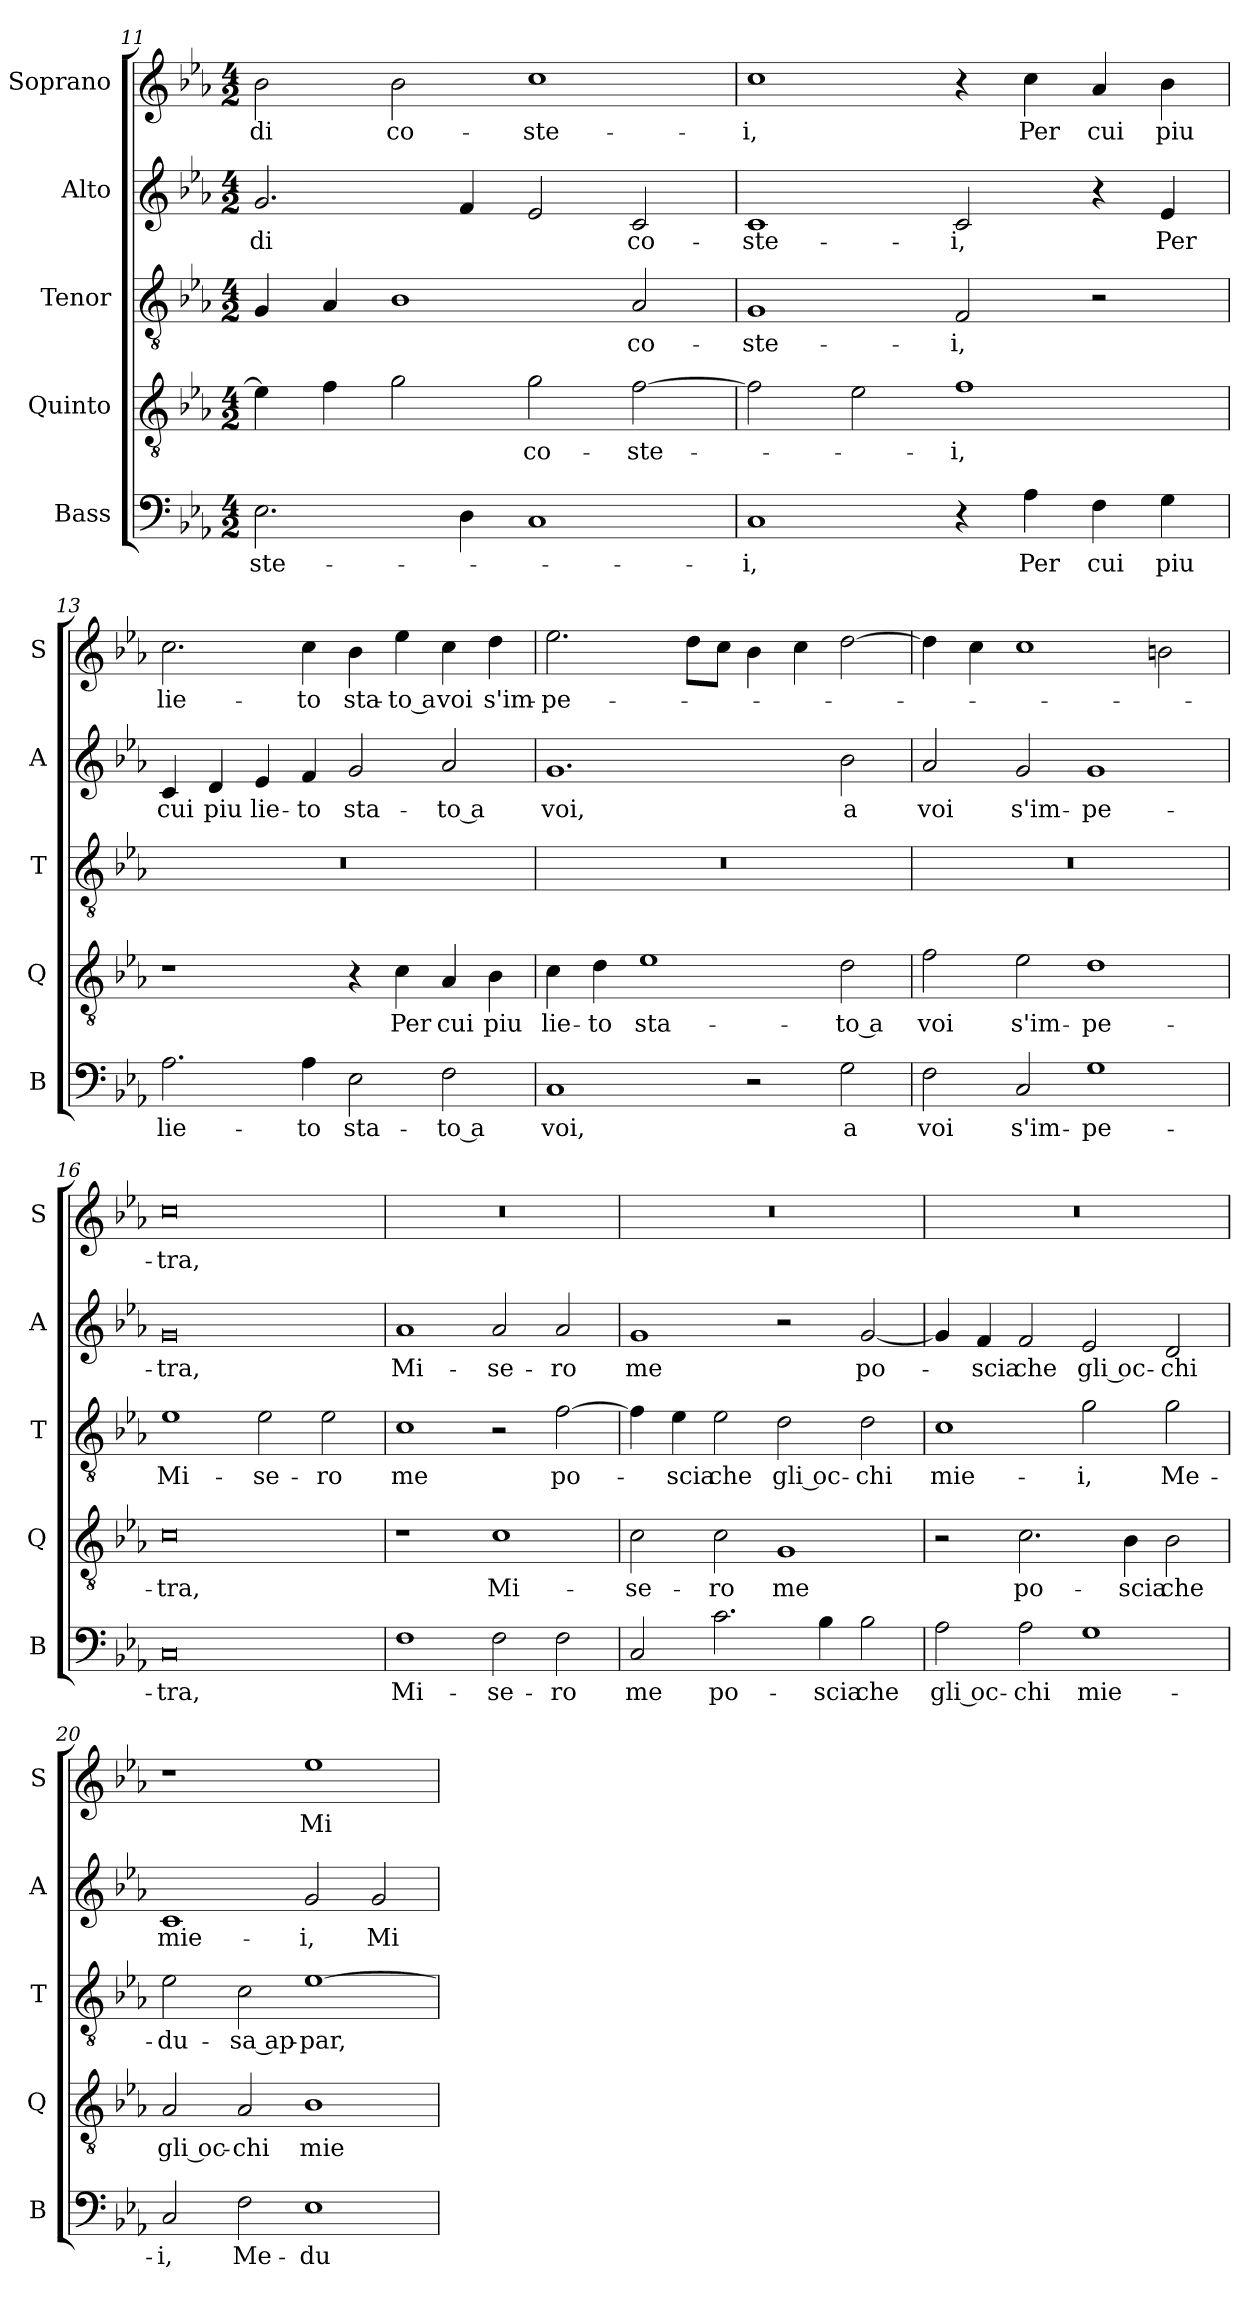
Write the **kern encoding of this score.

**kern	**text	**kern	**text	**kern	**text	**kern	**text	**kern	**text
*part5	*part5	*part4	*part4	*part3	*part3	*part2	*part2	*part1	*part1
*staff5	*staff5	*staff4	*staff4	*staff3	*staff3	*staff2	*staff2	*staff1	*staff1
*I"Bass	*	*I"Quinto	*	*I"Tenor	*	*I"Alto	*	*I"Soprano	*
*I'B	*	*I'Q	*	*I'T	*	*I'A	*	*I'S	*
!!LO:LB:g=z
*clefF4	*	*clefGv2	*	*clefGv2	*	*clefG2	*	*clefG2	*
*k[b-e-a-]	*	*k[b-e-a-]	*	*k[b-e-a-]	*	*k[b-e-a-]	*	*k[b-e-a-]	*
*E-:	*	*E-:	*	*E-:	*	*E-:	*	*E-:	*
*M4/2	*	*M4/2	*	*M4/2	*	*M4/2	*	*M4/2	*
=11	=11	=11	=11	=11	=11	=11	=11	=11	=11
!	!LO:LY:b	!	!	!	!	!	!LO:LY:b	!	!LO:LY:b
2.E-\	-ste-	4e-\]	.	4G/	.	2.g/	di	2b-\	di
.	.	4f\	.	4A-/	.	.	.	.	.
!	!	!	!	!	!	!	!	!	!LO:LY:b
.	.	2g\	.	1B-	.	.	.	2b-\	co-
4D\	.	.	.	.	.	4f/	.	.	.
!	!	!	!LO:LY:b	!	!	!	!	!	!LO:LY:b
1C	.	2g\	co-	.	.	2e-/	.	1cc	-ste-
!	!	!	!LO:LY:b	!	!LO:LY:b	!	!LO:LY:b	!	!
.	.	[2f\	-ste-	2A-/	co-	2c/	co-	.	.
=12	=12	=12	=12	=12	=12	=12	=12	=12	=12
!	!LO:LY:b	!	!	!	!LO:LY:b	!	!LO:LY:b	!	!LO:LY:b
1C	-i,	2f\]	.	1G	-ste-	1c	-ste-	1cc	-i,
.	.	2e-\	.	.	.	.	.	.	.
!	!	!	!LO:LY:b	!	!LO:LY:b	!	!LO:LY:b	!	!
4r	.	1f	-i,	2F/	-i,	2c/	-i,	4r	.
!	!LO:LY:b	!	!	!	!	!	!	!	!LO:LY:b
4A-\	Per	.	.	.	.	.	.	4cc\	Per
!	!LO:LY:b	!	!	!	!	!	!	!	!LO:LY:b
4F\	cui	.	.	2r	.	4r	.	4a-/	cui
!	!LO:LY:b	!	!	!	!	!	!LO:LY:b	!	!LO:LY:b
4G\	piu	.	.	.	.	4e-/	Per	4b-\	piu
=13	=13	=13	=13	=13	=13	=13	=13	=13	=13
!	!LO:LY:b	!	!	!	!	!	!LO:LY:b	!	!LO:LY:b
2.A-\	lie-	1r	.	0r	.	4c/	cui	2.cc\	lie-
!	!	!	!	!	!	!	!LO:LY:b	!	!
.	.	.	.	.	.	4d/	piu	.	.
!	!	!	!	!	!	!	!LO:LY:b	!	!
.	.	.	.	.	.	4e-/	lie-	.	.
!	!LO:LY:b	!	!	!	!	!	!LO:LY:b	!	!LO:LY:b
4A-\	-to	.	.	.	.	4f/	-to	4cc\	-to
!	!LO:LY:b	!	!	!	!	!	!LO:LY:b	!	!LO:LY:b
2E-\	sta-	4r	.	.	.	2g/	sta-	4b-\	sta-
!	!	!	!LO:LY:b	!	!	!	!	!	!LO:LY:b
.	.	4c\	Per	.	.	.	.	4ee-\	-to a
!	!LO:LY:b	!	!LO:LY:b	!	!	!	!LO:LY:b	!	!LO:LY:b
2F\	-to a	4A-/	cui	.	.	2a-/	-to a	4cc\	voi
!	!	!	!LO:LY:b	!	!	!	!	!	!LO:LY:b
.	.	4B-\	piu	.	.	.	.	4dd\	s'im-
!!LO:LB:g=z
=14	=14	=14	=14	=14	=14	=14	=14	=14	=14
!	!LO:LY:b	!	!LO:LY:b	!	!	!	!LO:LY:b	!	!LO:LY:b
1C	voi,	4c\	lie-	0r	.	1.g	voi,	2.ee-\	-pe-
!	!	!	!LO:LY:b	!	!	!	!	!	!
.	.	4d\	-to	.	.	.	.	.	.
!	!	!	!LO:LY:b	!	!	!	!	!	!
.	.	1e-	sta-	.	.	.	.	.	.
.	.	.	.	.	.	.	.	8dd\L	.
.	.	.	.	.	.	.	.	8cc\J	.
2r	.	.	.	.	.	.	.	4b-\	.
.	.	.	.	.	.	.	.	4cc\	.
!	!LO:LY:b	!	!LO:LY:b	!	!	!	!LO:LY:b	!	!
2G\	a	2d\	-to a	.	.	2b-\	a	[2dd\	.
=15	=15	=15	=15	=15	=15	=15	=15	=15	=15
!	!LO:LY:b	!	!LO:LY:b	!	!	!	!LO:LY:b	!	!
2F\	voi	2f\	voi	0r	.	2a-/	voi	4dd\]	.
.	.	.	.	.	.	.	.	4cc\	.
!	!LO:LY:b	!	!LO:LY:b	!	!	!	!LO:LY:b	!	!
2C/	s'im-	2e-\	s'im-	.	.	2g/	s'im-	1cc	.
!	!LO:LY:b	!	!LO:LY:b	!	!	!	!LO:LY:b	!	!
1G	-pe-	1d	-pe-	.	.	1g	-pe-	.	.
.	.	.	.	.	.	.	.	2bn\	.
=16	=16	=16	=16	=16	=16	=16	=16	=16	=16
!	!LO:LY:b	!	!LO:LY:b	!	!LO:LY:b	!	!LO:LY:b	!	!LO:LY:b
0C	-tra,	0c	-tra,	1e-	Mi-	0g	-tra,	0cc	-tra,
!	!	!	!	!	!LO:LY:b	!	!	!	!
.	.	.	.	2e-\	-se-	.	.	.	.
!	!	!	!	!	!LO:LY:b	!	!	!	!
.	.	.	.	2e-\	-ro	.	.	.	.
=17	=17	=17	=17	=17	=17	=17	=17	=17	=17
!	!LO:LY:b	!	!	!	!LO:LY:b	!	!LO:LY:b	!	!
1F	Mi-	1r	.	1c	me	1a-	Mi-	0r	.
!	!LO:LY:b	!	!LO:LY:b	!	!	!	!LO:LY:b	!	!
2F\	-se-	1c	Mi-	2r	.	2a-/	-se-	.	.
!	!LO:LY:b	!	!	!	!LO:LY:b	!	!LO:LY:b	!	!
2F\	-ro	.	.	[2f\	po-	2a-/	-ro	.	.
!!LO:PB:g=z
=18	=18	=18	=18	=18	=18	=18	=18	=18	=18
!	!LO:LY:b	!	!LO:LY:b	!	!	!	!LO:LY:b	!	!
2C/	me	2c\	-se-	4f\]	.	1g	me	0r	.
!	!	!	!	!	!LO:LY:b	!	!	!	!
.	.	.	.	4e-\	-scia	.	.	.	.
!	!LO:LY:b	!	!LO:LY:b	!	!LO:LY:b	!	!	!	!
2.c\	po-	2c\	-ro	2e-\	che	.	.	.	.
!	!	!	!LO:LY:b	!	!LO:LY:b	!	!	!	!
.	.	1G	me	2d\	gli oc-	2r	.	.	.
!	!LO:LY:b	!	!	!	!	!	!	!	!
4B-\	-scia	.	.	.	.	.	.	.	.
!	!LO:LY:b	!	!	!	!LO:LY:b	!	!LO:LY:b	!	!
2B-\	che	.	.	2d\	-chi	[2g/	po-	.	.
=19	=19	=19	=19	=19	=19	=19	=19	=19	=19
!	!LO:LY:b	!	!	!	!LO:LY:b	!	!	!	!
2A-\	gli oc-	2r	.	1c	mie-	4g/]	.	0r	.
!	!	!	!	!	!	!	!LO:LY:b	!	!
.	.	.	.	.	.	4f/	-scia	.	.
!	!LO:LY:b	!	!LO:LY:b	!	!	!	!LO:LY:b	!	!
2A-\	-chi	2.c\	po-	.	.	2f/	che	.	.
!	!LO:LY:b	!	!	!	!LO:LY:b	!	!LO:LY:b	!	!
1G	mie-	.	.	2g\	-i,	2e-/	gli oc-	.	.
!	!	!	!LO:LY:b	!	!	!	!	!	!
.	.	4B-\	-scia	.	.	.	.	.	.
!	!	!	!LO:LY:b	!	!LO:LY:b	!	!LO:LY:b	!	!
.	.	2B-\	che	2g\	Me-	2d/	-chi	.	.
=20	=20	=20	=20	=20	=20	=20	=20	=20	=20
!	!LO:LY:b	!	!LO:LY:b	!	!LO:LY:b	!	!LO:LY:b	!	!
2C/	-i,	2A-/	gli oc-	2e-\	-du-	1c	mie-	1r	.
!	!LO:LY:b	!	!LO:LY:b	!	!LO:LY:b	!	!	!	!
2F\	Me-	2A-/	-chi	2c\	-sa ap-	.	.	.	.
!	!LO:LY:b	!	!LO:LY:b	!	!LO:LY:b	!	!LO:LY:b	!	!LO:LY:b
1E-	-du-	1B-	mie-	[1e-	-par,	2g/	-i,	1ee-	Mi-
!	!	!	!	!	!	!	!LO:LY:b	!	!
.	.	.	.	.	.	2g/	Mi-	.	.
=	=	=	=	=	=	=	=	=	=
*-	*-	*-	*-	*-	*-	*-	*-	*-	*-
